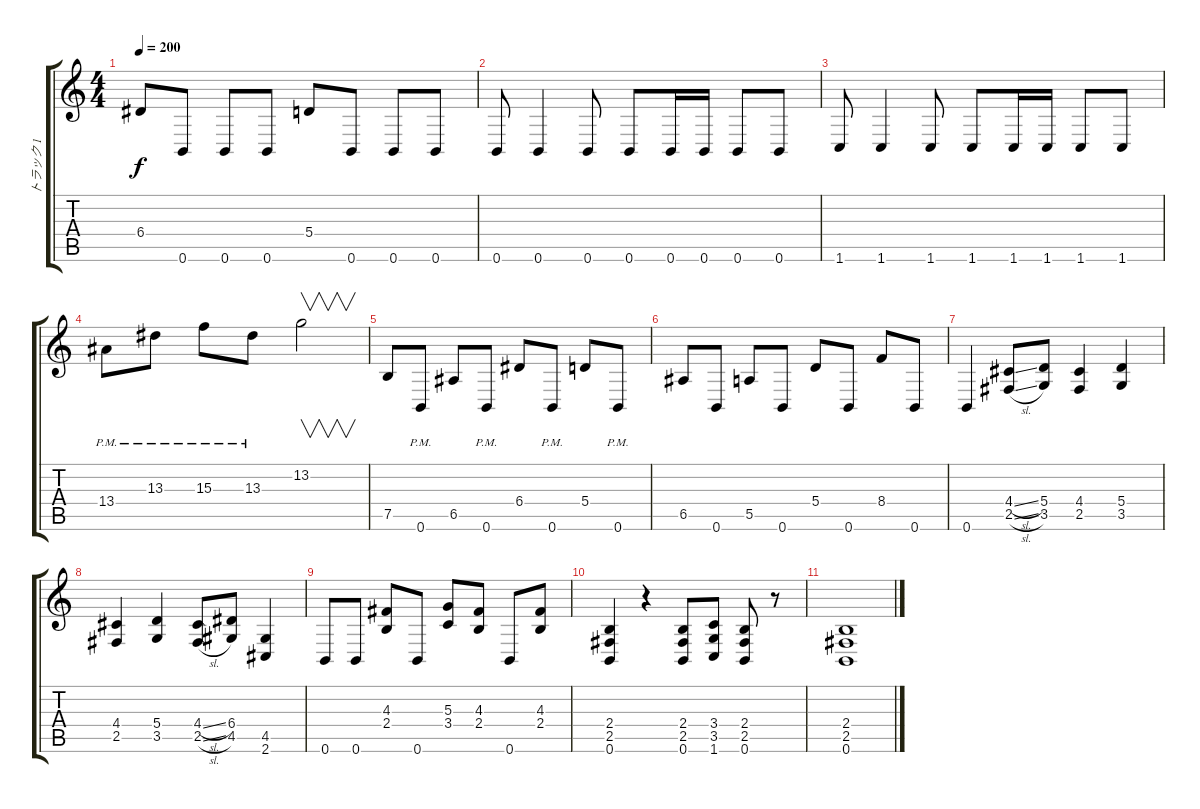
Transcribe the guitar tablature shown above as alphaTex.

\track ("トラック 1" "トラック 1") {instrument distortionguitar}
\staff {score tabs}
\tuning (B3 Gb3 D3 A2 E2 B1) {hide}
\ts (4 4)
\tempo 200
\clef g2
\ks c
6.4.8{dy f} 0.6.8 0.6.8 0.6.8 5.4.8 0.6.8 0.6.8 0.6.8 |
0.6.8 0.6.4 0.6.8 0.6.8 0.6.16 0.6.16 0.6.8 0.6.8 |
1.6.8 1.6.4 1.6.8 1.6.8 1.6.16 1.6.16 1.6.8 1.6.8 |
13.4{pm}.8 13.3{pm}.8 15.3{pm}.8 13.3{pm}.8 13.2.2{v} |
7.5.8 0.6{pm}.8 6.5.8 0.6{pm}.8 6.4.8 0.6{pm}.8 5.4.8 0.6{pm}.8 |
6.5.8 0.6.8 5.5.8 0.6.8 5.4.8 0.6.8 8.4.8 0.6.8 |
0.6.4 (4.4{sl} 2.5{sl}).8 (5.4 3.5).8 (4.4 2.5).4 (5.4 3.5).4 |
(4.4 2.5).4 (5.4 3.5).4 (4.4{sl} 2.5{sl}).8 (6.4 4.5).8 (4.5 2.6).4 |
0.6.8 0.6.8 (4.3 2.4).8 0.6.8 (5.3 3.4).8 (4.3 2.4).8 0.6.8 (4.3 2.4).8 |
(2.4 2.5 0.6).4 r.4 (2.4 2.5 0.6).8 (3.4 3.5 1.6).8 (2.4 2.5 0.6).8 r.8 |
(2.4 2.5 0.6).1
